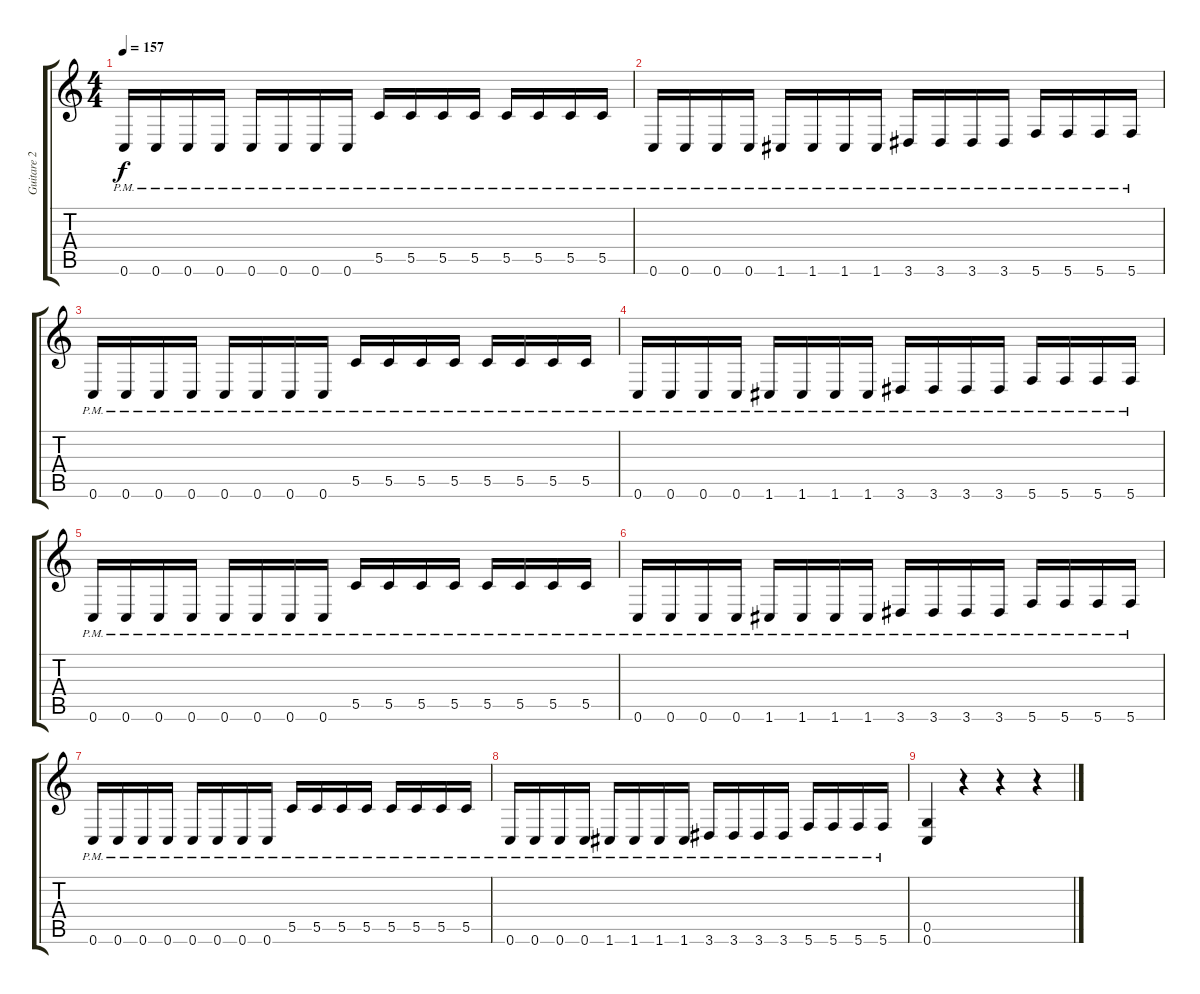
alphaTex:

\track ("Guitare 2" "Guitare 2") {instrument distortionguitar}
\staff {score tabs}
\tuning (D4 A3 F3 C3 G2 C2) {hide}
\ts (4 4)
\tempo 157
\clef g2
\ks c
0.6{pm}.16{dy f} 0.6{pm}.16 0.6{pm}.16 0.6{pm}.16 0.6{pm}.16 0.6{pm}.16 0.6{pm}.16 0.6{pm}.16 5.5{pm}.16 5.5{pm}.16 5.5{pm}.16 5.5{pm}.16 5.5{pm}.16 5.5{pm}.16 5.5{pm}.16 5.5{pm}.16 |
0.6{pm}.16 0.6{pm}.16 0.6{pm}.16 0.6{pm}.16 1.6{pm}.16 1.6{pm}.16 1.6{pm}.16 1.6{pm}.16 3.6{pm}.16 3.6{pm}.16 3.6{pm}.16 3.6{pm}.16 5.6{pm}.16 5.6{pm}.16 5.6{pm}.16 5.6{pm}.16 |
0.6{pm}.16 0.6{pm}.16 0.6{pm}.16 0.6{pm}.16 0.6{pm}.16 0.6{pm}.16 0.6{pm}.16 0.6{pm}.16 5.5{pm}.16 5.5{pm}.16 5.5{pm}.16 5.5{pm}.16 5.5{pm}.16 5.5{pm}.16 5.5{pm}.16 5.5{pm}.16 |
0.6{pm}.16 0.6{pm}.16 0.6{pm}.16 0.6{pm}.16 1.6{pm}.16 1.6{pm}.16 1.6{pm}.16 1.6{pm}.16 3.6{pm}.16 3.6{pm}.16 3.6{pm}.16 3.6{pm}.16 5.6{pm}.16 5.6{pm}.16 5.6{pm}.16 5.6{pm}.16 |
0.6{pm}.16 0.6{pm}.16 0.6{pm}.16 0.6{pm}.16 0.6{pm}.16 0.6{pm}.16 0.6{pm}.16 0.6{pm}.16 5.5{pm}.16 5.5{pm}.16 5.5{pm}.16 5.5{pm}.16 5.5{pm}.16 5.5{pm}.16 5.5{pm}.16 5.5{pm}.16 |
0.6{pm}.16 0.6{pm}.16 0.6{pm}.16 0.6{pm}.16 1.6{pm}.16 1.6{pm}.16 1.6{pm}.16 1.6{pm}.16 3.6{pm}.16 3.6{pm}.16 3.6{pm}.16 3.6{pm}.16 5.6{pm}.16 5.6{pm}.16 5.6{pm}.16 5.6{pm}.16 |
0.6{pm}.16 0.6{pm}.16 0.6{pm}.16 0.6{pm}.16 0.6{pm}.16 0.6{pm}.16 0.6{pm}.16 0.6{pm}.16 5.5{pm}.16 5.5{pm}.16 5.5{pm}.16 5.5{pm}.16 5.5{pm}.16 5.5{pm}.16 5.5{pm}.16 5.5{pm}.16 |
0.6{pm}.16 0.6{pm}.16 0.6{pm}.16 0.6{pm}.16 1.6{pm}.16 1.6{pm}.16 1.6{pm}.16 1.6{pm}.16 3.6{pm}.16 3.6{pm}.16 3.6{pm}.16 3.6{pm}.16 5.6{pm}.16 5.6{pm}.16 5.6{pm}.16 5.6{pm}.16 |
(0.5 0.6).4 r.4 r.4 r.4
